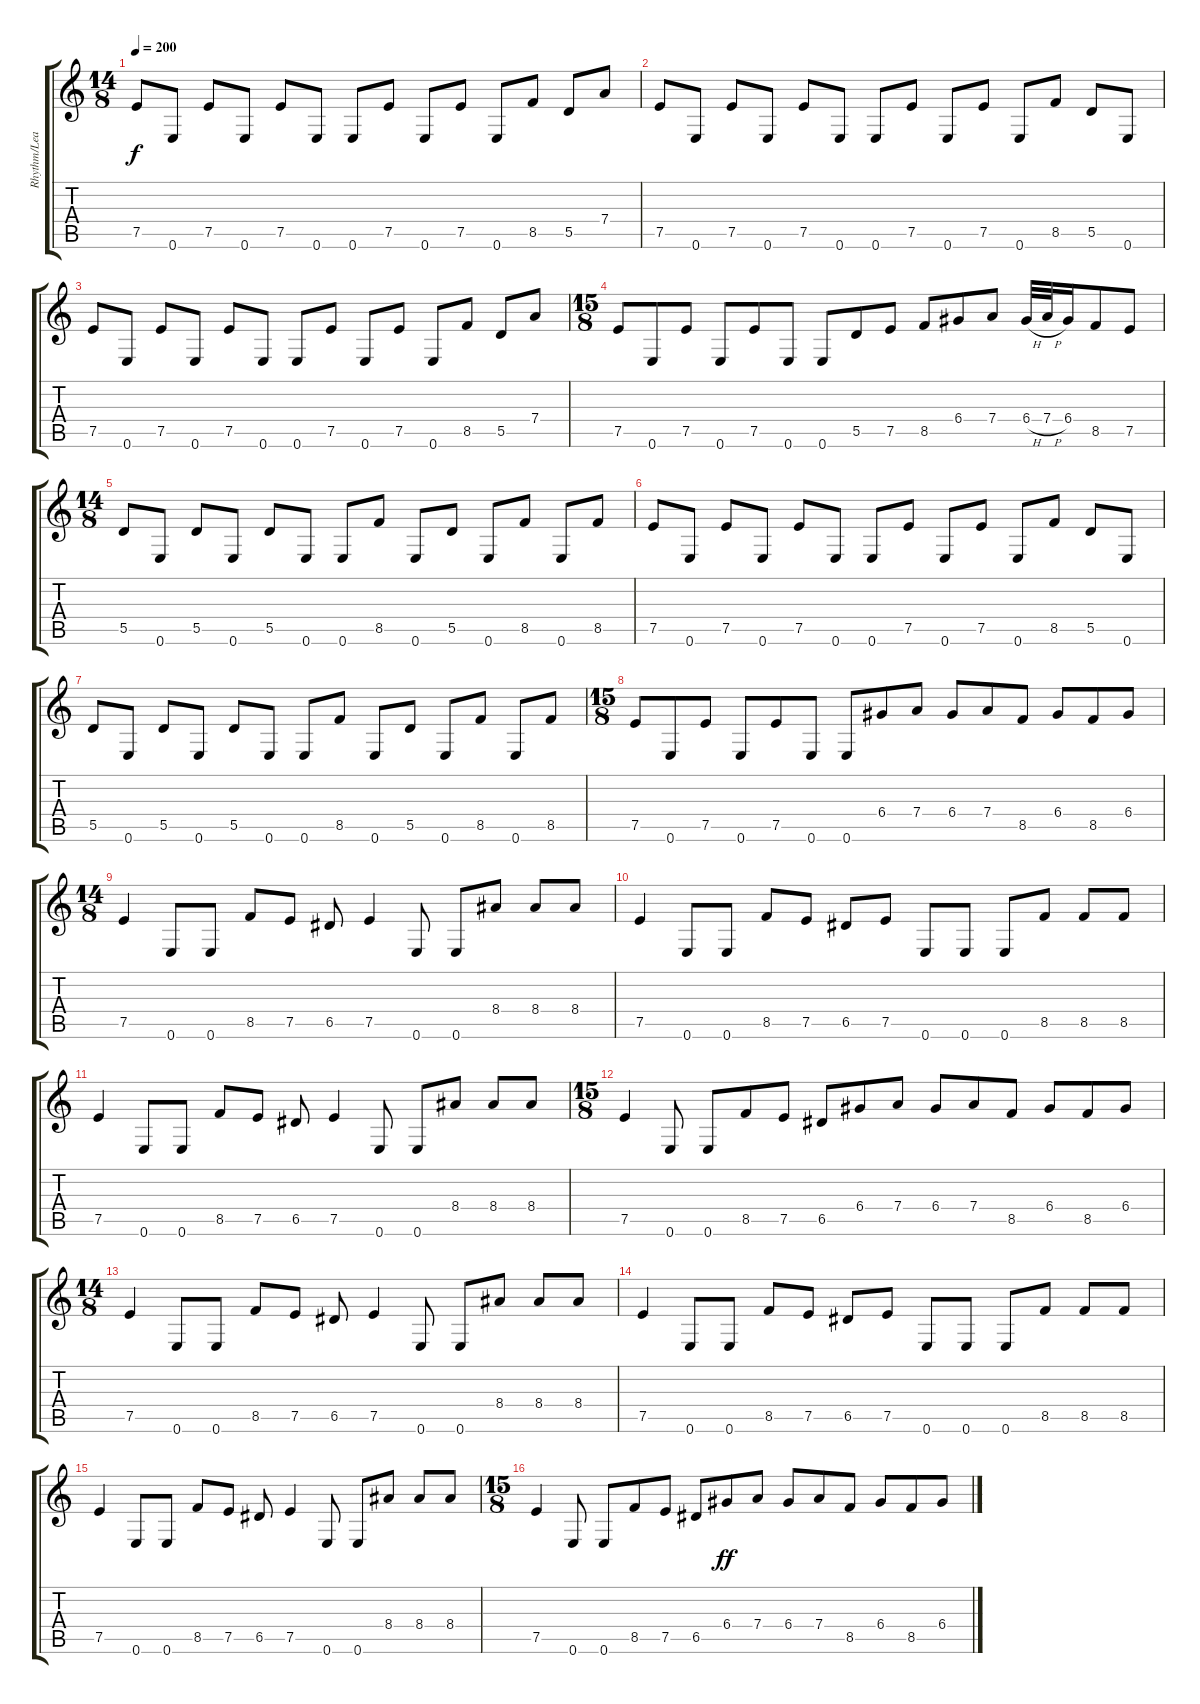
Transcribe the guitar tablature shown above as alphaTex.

\track ("Rhythm/Lead" "Rhythm/Lea") {instrument distortionguitar}
\staff {score tabs}
\tuning (E4 B3 G3 D3 A2 E2) {hide}
\ts (14 8)
\tempo 200
\clef g2
\ks c
7.5.8{dy f} 0.6.8 7.5.8 0.6.8 7.5.8 0.6.8 0.6.8 7.5.8 0.6.8 7.5.8 0.6.8 8.5.8 5.5.8 7.4.8 |
7.5.8 0.6.8 7.5.8 0.6.8 7.5.8 0.6.8 0.6.8 7.5.8 0.6.8 7.5.8 0.6.8 8.5.8 5.5.8 0.6.8 |
7.5.8 0.6.8 7.5.8 0.6.8 7.5.8 0.6.8 0.6.8 7.5.8 0.6.8 7.5.8 0.6.8 8.5.8 5.5.8 7.4.8 |
\ts (15 8)
7.5.8 0.6.8 7.5.8 0.6.8 7.5.8 0.6.8 0.6.8 5.5.8 7.5.8 8.5.8 6.4.8 7.4.8 6.4{h}.32 7.4{h}.32 6.4.16 8.5.8 7.5.8 |
\ts (14 8)
5.5.8{volume 16} 0.6.8 5.5.8 0.6.8 5.5.8 0.6.8 0.6.8 8.5.8 0.6.8 5.5.8 0.6.8 8.5.8 0.6.8 8.5.8 |
7.5.8 0.6.8 7.5.8 0.6.8 7.5.8 0.6.8 0.6.8 7.5.8 0.6.8 7.5.8 0.6.8 8.5.8 5.5.8 0.6.8 |
5.5.8 0.6.8 5.5.8 0.6.8 5.5.8 0.6.8 0.6.8 8.5.8 0.6.8 5.5.8 0.6.8 8.5.8 0.6.8 8.5.8 |
\ts (15 8)
7.5.8 0.6.8 7.5.8 0.6.8 7.5.8 0.6.8 0.6.8 6.4.8 7.4.8 6.4.8 7.4.8 8.5.8 6.4.8 8.5.8 6.4.8 |
\ts (14 8)
7.5.4{volume 14} 0.6.8 0.6.8 8.5.8 7.5.8 6.5.8 7.5.4 0.6.8 0.6.8 8.4.8 8.4.8 8.4.8 |
7.5.4 0.6.8 0.6.8 8.5.8 7.5.8 6.5.8 7.5.8 0.6.8 0.6.8 0.6.8 8.5.8 8.5.8 8.5.8 |
7.5.4 0.6.8 0.6.8 8.5.8 7.5.8 6.5.8 7.5.4 0.6.8 0.6.8 8.4.8 8.4.8 8.4.8 |
\ts (15 8)
7.5.4 0.6.8 0.6.8 8.5.8 7.5.8 6.5.8 6.4.8 7.4.8 6.4.8 7.4.8 8.5.8 6.4.8 8.5.8 6.4.8 |
\ts (14 8)
7.5.4 0.6.8 0.6.8 8.5.8 7.5.8 6.5.8 7.5.4 0.6.8 0.6.8 8.4.8 8.4.8 8.4.8 |
7.5.4 0.6.8 0.6.8 8.5.8 7.5.8 6.5.8 7.5.8 0.6.8 0.6.8 0.6.8 8.5.8 8.5.8 8.5.8 |
7.5.4 0.6.8 0.6.8 8.5.8 7.5.8 6.5.8 7.5.4 0.6.8 0.6.8 8.4.8 8.4.8 8.4.8 |
\ts (15 8)
7.5.4 0.6.8 0.6.8 8.5.8 7.5.8 6.5.8 6.4.8{dy ff} 7.4.8 6.4.8 7.4.8 8.5.8 6.4.8 8.5.8 6.4.8
